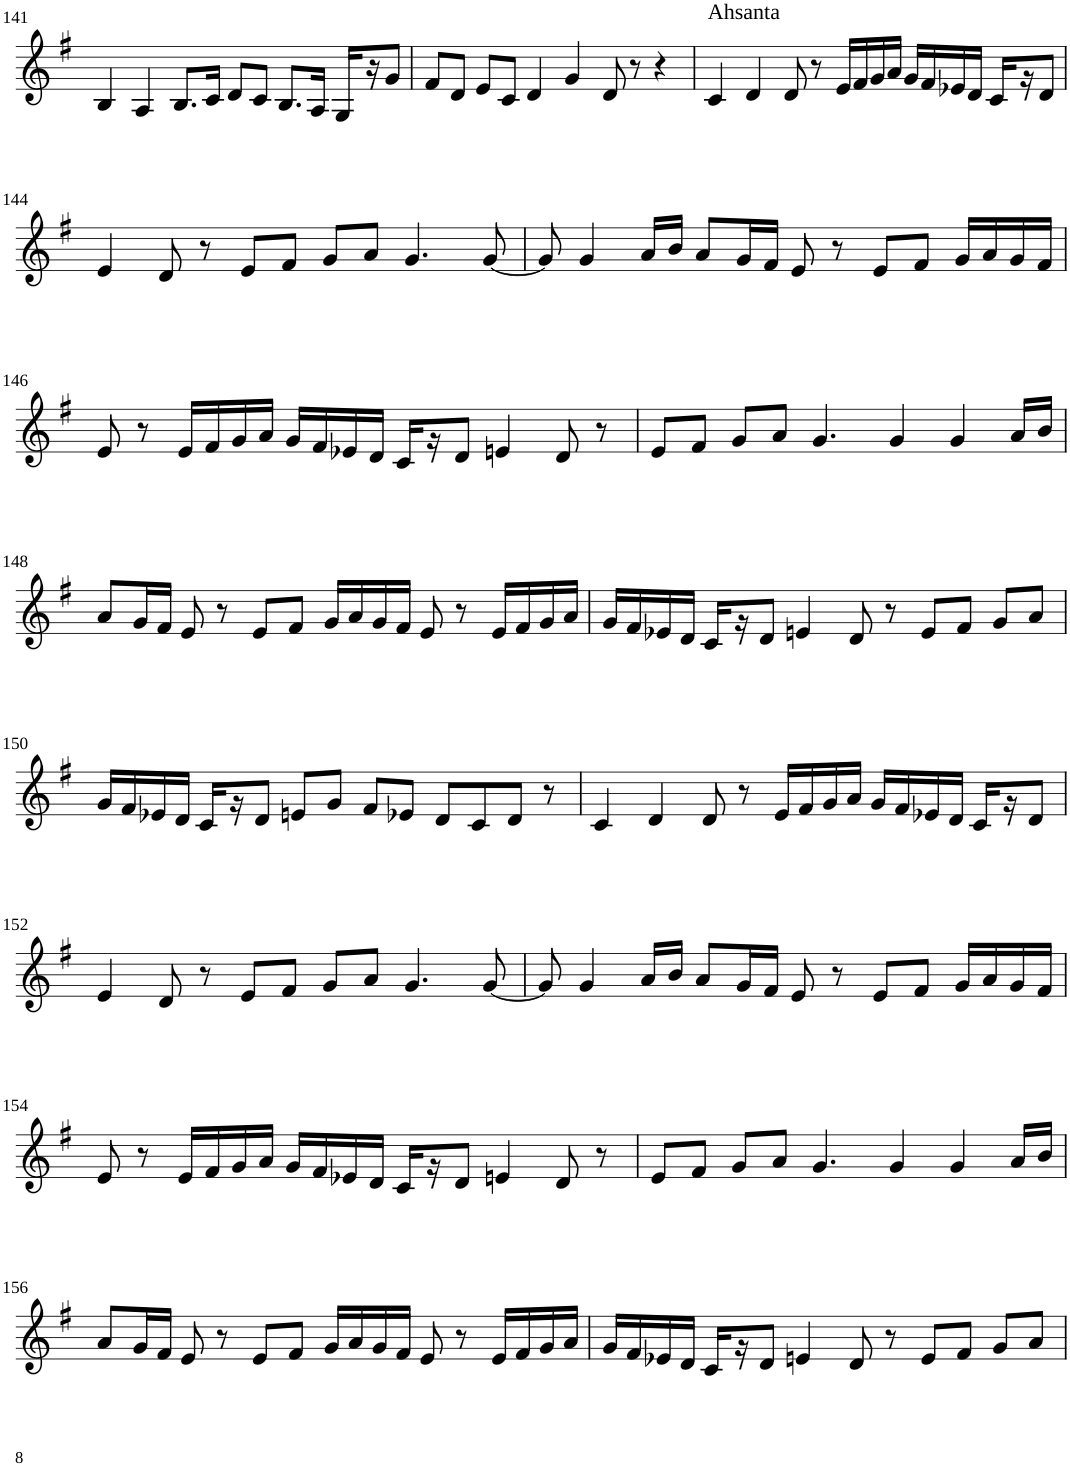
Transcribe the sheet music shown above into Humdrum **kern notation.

**kern
*part1
*staff1
*I"Violin
!!LO:PB:g=z
*clefG2
*k[f#]
*G:
*M6/4
=141
4B/
4A/
8.B/L
16c/Jk
8d/L
8c/J
8.B/L
16A/Jk
16G/LL
16r
8g/J
=142
8f#/L
8d/J
8e/L
8c/J
4d/
4g/
8d/
8r
4r
=143
!LO:TX:a:t=Ahsanta
4c/
4d/
8d/
8r
16e/LL
16f#/
16g/
16a/JJ
16g/LL
16f#/
16e-X/
16d/JJ
16c/LL
16r
8d/J
!!LO:LB:g=z
=144
4e/
8d/
8r
8e/L
8f#/J
8g/L
8a/J
4.g/
[8g/
=145
8g/]
4g/
16a/LL
16b/JJ
8a/L
16g/L
16f#/JJ
8e/
8r
8e/L
8f#/J
16g/LL
16a/
16g/
16f#/JJ
!!LO:LB:g=z
=146
8e/
8r
16e/LL
16f#/
16g/
16a/JJ
16g/LL
16f#/
16e-X/
16d/JJ
16c/LL
16r
8d/J
4en/
8d/
8r
=147
8e/L
8f#/J
8g/L
8a/J
4.g/
4g/
4g/
16a/LL
16b/JJ
!!LO:LB:g=z
=148
8a/L
16g/L
16f#/JJ
8e/
8r
8e/L
8f#/J
16g/LL
16a/
16g/
16f#/JJ
8e/
8r
16e/LL
16f#/
16g/
16a/JJ
=149
16g/LL
16f#/
16e-X/
16d/JJ
16c/LL
16r
8d/J
4en/
8d/
8r
8e/L
8f#/J
8g/L
8a/J
!!LO:LB:g=z
=150
16g/LL
16f#/
16e-X/
16d/JJ
16c/LL
16r
8d/J
8en/L
8g/J
8f#/L
8e-X/J
8d/L
8c/
8d/J
8r
=151
4c/
4d/
8d/
8r
16e/LL
16f#/
16g/
16a/JJ
16g/LL
16f#/
16e-X/
16d/JJ
16c/LL
16r
8d/J
!!LO:LB:g=z
=152
4e/
8d/
8r
8e/L
8f#/J
8g/L
8a/J
4.g/
[8g/
=153
8g/]
4g/
16a/LL
16b/JJ
8a/L
16g/L
16f#/JJ
8e/
8r
8e/L
8f#/J
16g/LL
16a/
16g/
16f#/JJ
!!LO:LB:g=z
=154
8e/
8r
16e/LL
16f#/
16g/
16a/JJ
16g/LL
16f#/
16e-X/
16d/JJ
16c/LL
16r
8d/J
4en/
8d/
8r
=155
8e/L
8f#/J
8g/L
8a/J
4.g/
4g/
4g/
16a/LL
16b/JJ
!!LO:LB:g=z
=156
8a/L
16g/L
16f#/JJ
8e/
8r
8e/L
8f#/J
16g/LL
16a/
16g/
16f#/JJ
8e/
8r
16e/LL
16f#/
16g/
16a/JJ
=157
16g/LL
16f#/
16e-X/
16d/JJ
16c/LL
16r
8d/J
4en/
8d/
8r
8e/L
8f#/J
8g/L
8a/J
=
*-
